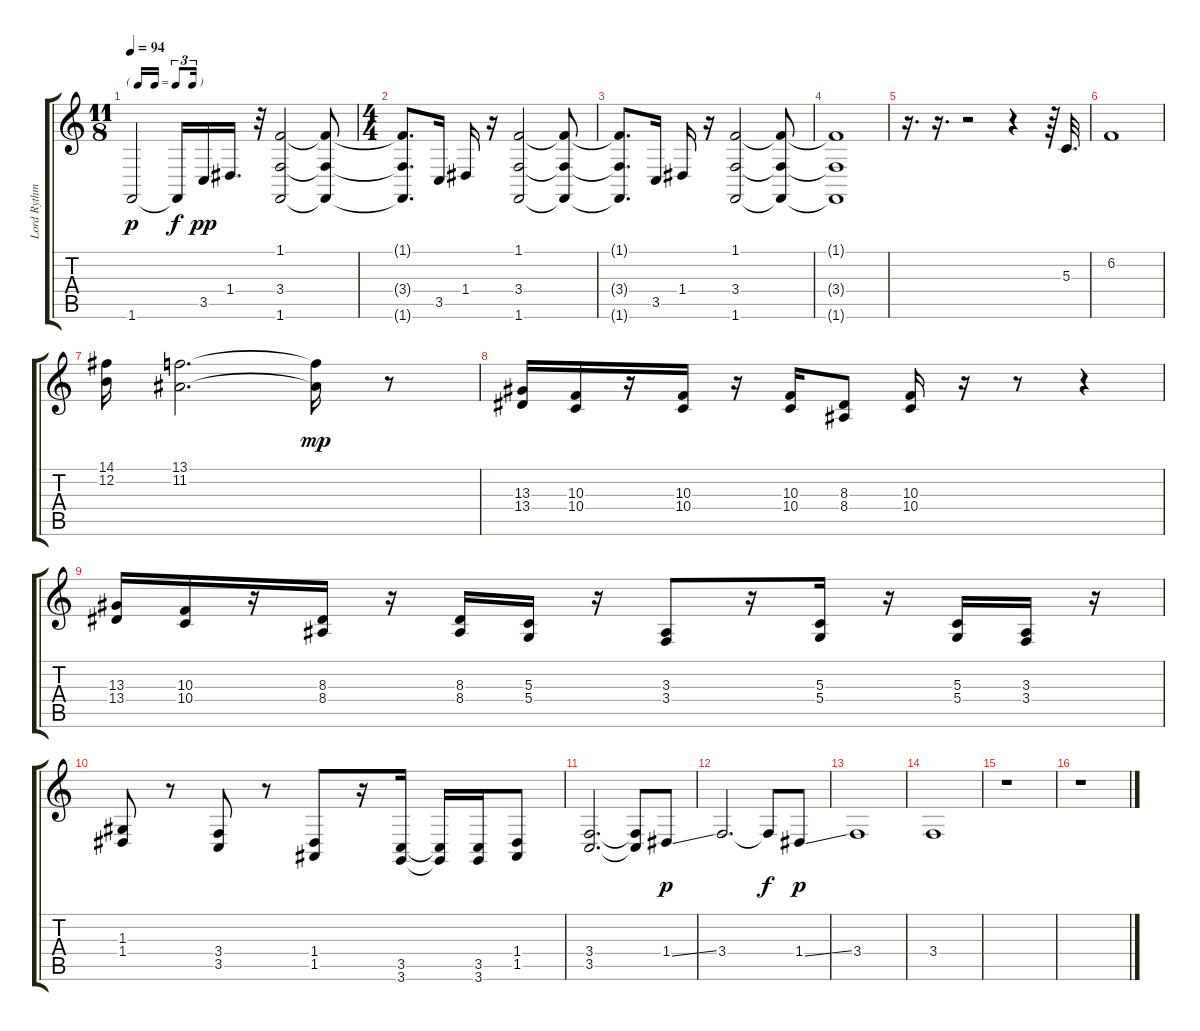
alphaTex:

\track ("Lord Rythm" "Lord Rythm") {instrument drawbarorgan}
\staff {score tabs}
\tuning (E4 B3 G3 D3 A2 E2) {hide}
\ts (11 8)
\tf triplet16th
\tempo 94
\clef g2
\ks c
1.6{t}.2{dy p} 1.6{t}.16{dy f} 3.5.16{dy pp} 1.4.16{d} r.32 (1.1 3.4 1.6).2 (1.1{t} 3.4{t} 1.6{t}).8 |
\ts (4 4)
(1.1{t} 3.4{t} 1.6{t}).8{d} 3.5.16 1.4.16 r.16 (1.1 3.4 1.6).2 (1.1{t} 3.4{t} 1.6{t}).8 |
(1.1{t} 3.4{t} 1.6{t}).8{d} 3.5.16 1.4.16 r.16 (1.1 3.4 1.6).2 (1.1{t} 3.4{t} 1.6{t}).8 |
(1.1{t} 3.4{t} 1.6{t}).1 |
r.16{d} r.16{d} r.2 r.4 r.64 5.3.32{d} |
6.2.1 |
(14.1 12.2).16 (13.1 11.2).2{d} (13.1{t} 11.2{t}).16{dy mp} r.8 |
(13.3 13.4).16{volume 9} (10.3 10.4).16 r.16 (10.3 10.4).16 r.16 (10.3 10.4).16 (8.3 8.4).8 (10.3 10.4).16 r.16 r.8 r.4 |
(13.3 13.4).16 (10.3 10.4).16 r.16 (8.3 8.4).16 r.16 (8.3 8.4).16 (5.3 5.4).16 r.16 (3.3 3.4).8 r.16 (5.3 5.4).16 r.16 (5.3 5.4).16 (3.3 3.4).16 r.16 |
(1.3 1.4).8 r.8 (3.4 3.5).8 r.8 (1.4 1.5).8 r.16 (3.5 3.6).16 (3.5{t} 3.6{t}).16 (3.5 3.6).16 (1.4 1.5).8 |
(3.4 3.5).2{d} (3.4{t} 3.5{t}).8 1.4{ss}.8{dy p} |
3.4.2{d} 3.4{t}.8{dy f} 1.4{ss}.8{dy p} |
3.4.1 |
3.4.1 |
r.1 |
r.1
